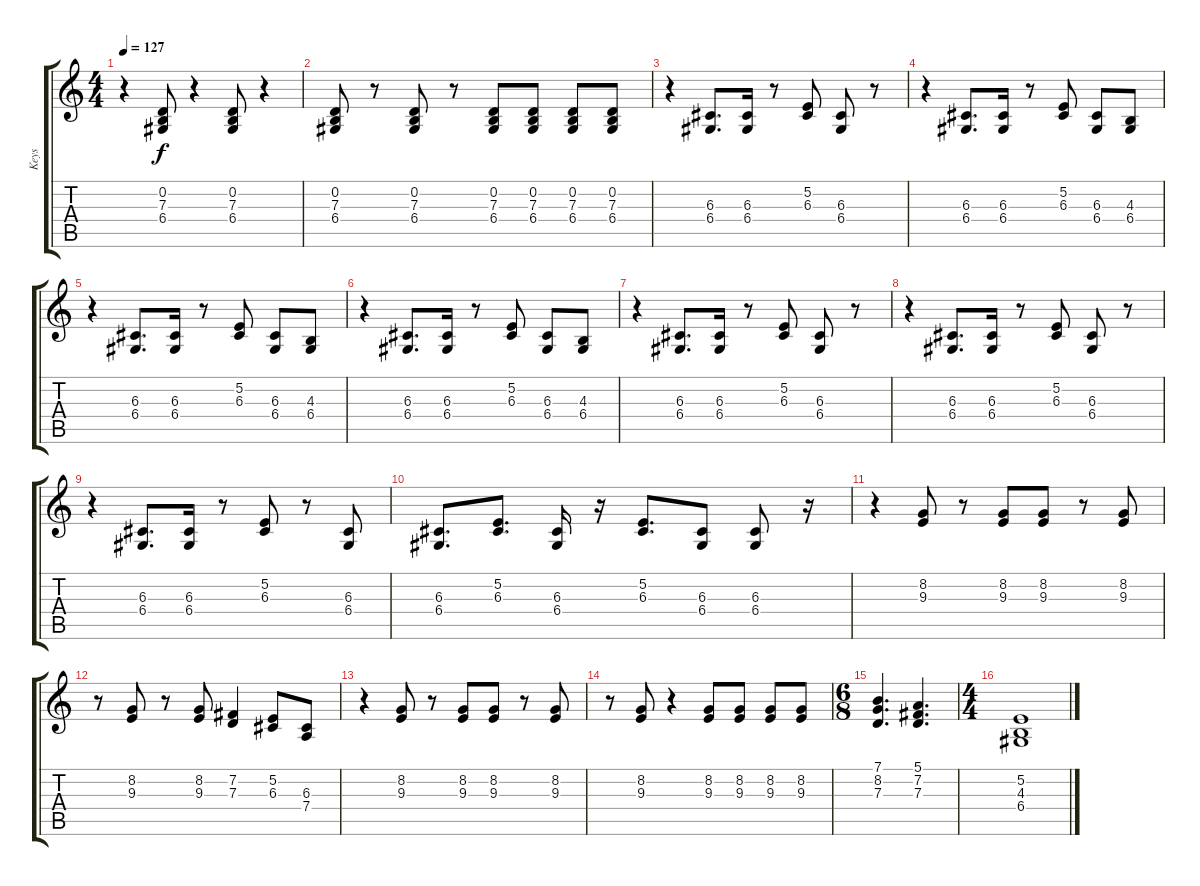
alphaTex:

\track ("Keys" "Keys") {instrument rockorgan}
\staff {score tabs}
\tuning (E4 B3 G3 D3 A2 E2) {hide}
\ts (4 4)
\tempo 127
\clef g2
\ks c
r.4{dy f} (0.2 7.3 6.4).8 r.4 (0.2 7.3 6.4).8 r.4 |
(0.2 7.3 6.4).8 r.8 (0.2 7.3 6.4).8 r.8 (0.2 7.3 6.4).8 (0.2 7.3 6.4).8 (0.2 7.3 6.4).8 (0.2 7.3 6.4).8 |
r.4 (6.3 6.4).8{d} (6.3 6.4).16 r.8 (5.2 6.3).8 (6.3 6.4).8 r.8 |
r.4 (6.3 6.4).8{d} (6.3 6.4).16 r.8 (5.2 6.3).8 (6.3 6.4).8 (4.3 6.4).8 |
r.4 (6.3 6.4).8{d} (6.3 6.4).16 r.8 (5.2 6.3).8 (6.3 6.4).8 (4.3 6.4).8 |
r.4 (6.3 6.4).8{d} (6.3 6.4).16 r.8 (5.2 6.3).8 (6.3 6.4).8 (4.3 6.4).8 |
r.4 (6.3 6.4).8{d} (6.3 6.4).16 r.8 (5.2 6.3).8 (6.3 6.4).8 r.8 |
r.4 (6.3 6.4).8{d} (6.3 6.4).16 r.8 (5.2 6.3).8 (6.3 6.4).8 r.8 |
r.4 (6.3 6.4).8{d} (6.3 6.4).16 r.8 (5.2 6.3).8 r.8 (6.3 6.4).8 |
(6.3 6.4).8{d} (5.2 6.3).8{d} (6.3 6.4).16 r.16 (5.2 6.3).8{d} (6.3 6.4).8 (6.3 6.4).8 r.16 |
r.4 (8.2 9.3).8 r.8 (8.2 9.3).8 (8.2 9.3).8 r.8 (8.2 9.3).8 |
r.8 (8.2 9.3).8 r.8 (8.2 9.3).8 (7.2 7.3).4 (5.2 6.3).8 (6.3 7.4).8 |
r.4 (8.2 9.3).8 r.8 (8.2 9.3).8 (8.2 9.3).8 r.8 (8.2 9.3).8 |
r.8 (8.2 9.3).8 r.4 (8.2 9.3).8 (8.2 9.3).8 (8.2 9.3).8 (8.2 9.3).8 |
\ts (6 8)
(7.1 8.2 7.3).4{d} (5.1 7.2 7.3).4{d} |
\ts (4 4)
(5.2 4.3 6.4).1
